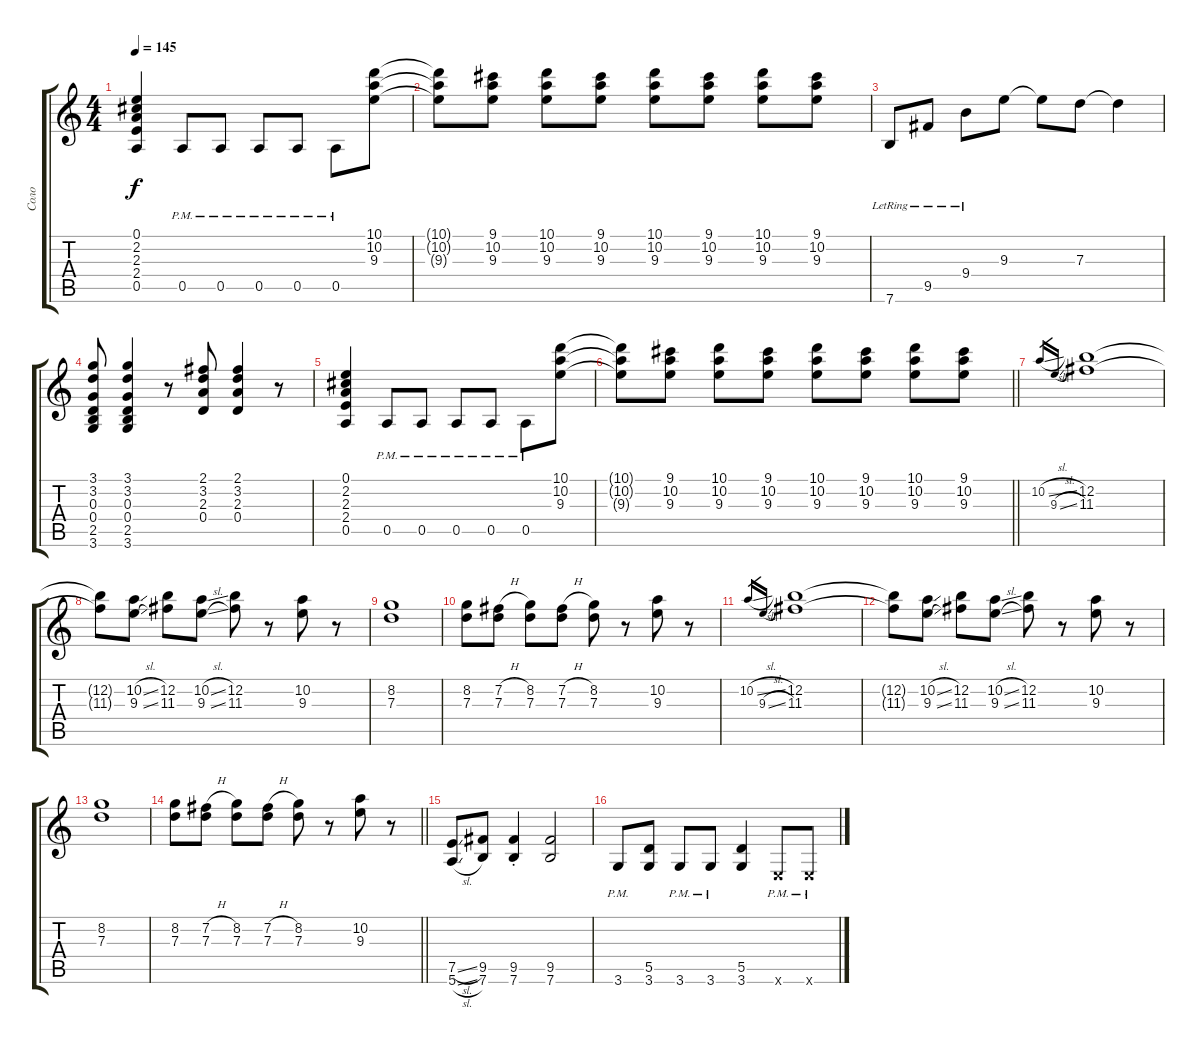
\track ("Соло" "Соло") {instrument distortionguitar}
\staff {score tabs}
\tuning (E4 B3 G3 D3 A2 E2) {hide}
\ts (4 4)
\tempo 145
\clef g2
\ks c
(0.1 2.2 2.3 2.4 0.5).4{dy f} 0.5{pm}.8 0.5{pm}.8 0.5{pm}.8 0.5{pm}.8 0.5{pm}.8 (10.1 10.2 9.3).8 |
(10.1{t} 10.2{t} 9.3{t}).8 (9.1 10.2 9.3).8 (10.1 10.2 9.3).8 (9.1 10.2 9.3).8 (10.1 10.2 9.3).8 (9.1 10.2 9.3).8 (10.1 10.2 9.3).8 (9.1 10.2 9.3).8 |
7.6{lr}.8 9.5{lr}.8 9.4{lr}.8 9.3.8 9.3{t}.8 7.3.8 7.3{t}.4 |
(3.1 3.2 0.3 0.4 2.5 3.6).8 (3.1 3.2 0.3 0.4 2.5 3.6).4 r.8 (2.1 3.2 2.3 0.4).8 (2.1 3.2 2.3 0.4).4 r.8 |
(0.1 2.2 2.3 2.4 0.5).4 0.5{pm}.8 0.5{pm}.8 0.5{pm}.8 0.5{pm}.8 0.5{pm}.8 (10.1 10.2 9.3).8 |
\barLineRight lightlight
(10.1{t} 10.2{t} 9.3{t}).8 (9.1 10.2 9.3).8 (10.1 10.2 9.3).8 (9.1 10.2 9.3).8 (10.1 10.2 9.3).8 (9.1 10.2 9.3).8 (10.1 10.2 9.3).8 (9.1 10.2 9.3).8 |
10.2{sl}.16{gr} 9.3{sl}.16{gr} (12.2 11.3).1 |
(12.2{t} 11.3{t}).8 (10.2{sl} 9.3{sl}).8 (12.2 11.3).8 (10.2{sl} 9.3{sl}).8 (12.2 11.3).8 r.8 (10.2 9.3).8 r.8 |
(8.2 7.3).1 |
(8.2 7.3).8 (7.2{h} 7.3).8 (8.2 7.3).8 (7.2{h} 7.3).8 (8.2 7.3).8 r.8 (10.2 9.3).8 r.8 |
10.2{sl}.16{gr} 9.3{sl}.16{gr} (12.2 11.3).1 |
(12.2{t} 11.3{t}).8 (10.2{sl} 9.3{sl}).8 (12.2 11.3).8 (10.2{sl} 9.3{sl}).8 (12.2 11.3).8 r.8 (10.2 9.3).8 r.8 |
(8.2 7.3).1 |
\barLineRight lightlight
(8.2 7.3).8 (7.2{h} 7.3).8 (8.2 7.3).8 (7.2{h} 7.3).8 (8.2 7.3).8 r.8 (10.2 9.3).8 r.8 |
(7.5{sl} 5.6{sl}).8 (9.5 7.6).8 (9.5{st} 7.6{st}).4 (9.5 7.6).2 |
3.6{pm}.8 (5.5 3.6).8 3.6{pm}.8 3.6{pm}.8 (5.5 3.6).4 0.6{pm x}.8 0.6{pm x}.8
